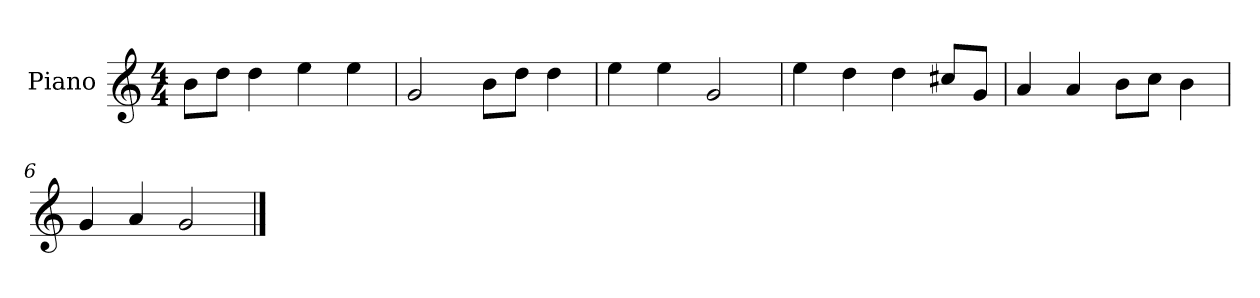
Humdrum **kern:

**kern
*part1
*staff1
*I"Piano
*I'P-no
*clefG2
*k[]
*M4/4
*MM90
=1
8b\L
8dd\J
4dd\
4ee\
4ee\
=2
2g/
8b\L
8dd\J
4dd\
=3
4ee\
4ee\
2g/
=4
4ee\
4dd\
4dd\
8cc#X/L
8g/J
=5
4a/
4a/
8b\L
8cc\J
4b\
=6
4g/
4a/
2g/
==
*-
